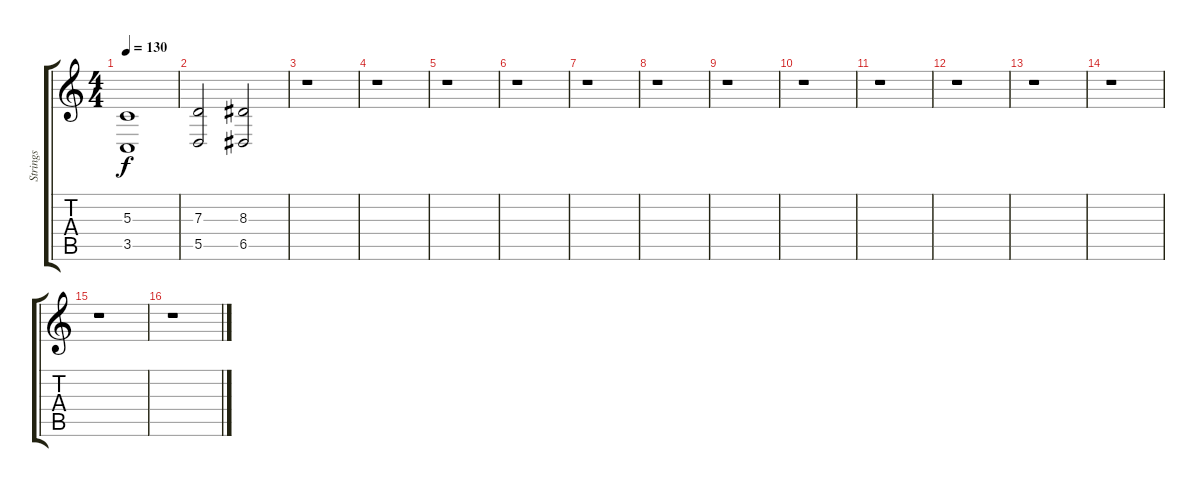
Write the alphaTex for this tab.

\track ("Strings" "Strings") {instrument stringensemble1}
\staff {score tabs}
\tuning (E4 B3 G3 D3 A2 E2) {hide}
\ts (4 4)
\tempo 130
\clef g2
\ks c
(5.3 3.5).1{dy f} |
(7.3 5.5).2 (8.3 6.5).2 |
r.1 |
r.1 |
r.1 |
r.1 |
r.1 |
r.1 |
r.1 |
r.1 |
r.1 |
r.1 |
r.1 |
r.1 |
r.1 |
r.1
